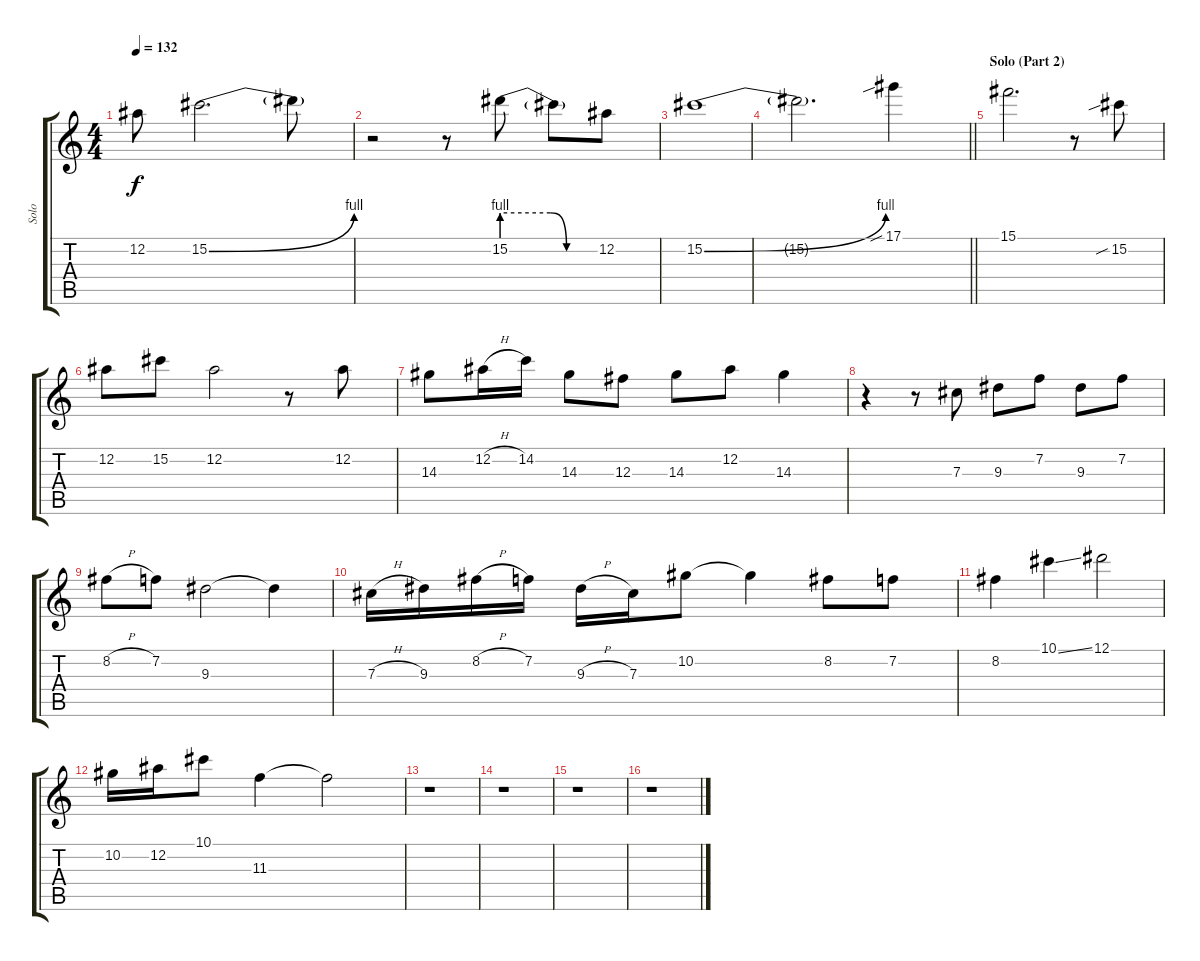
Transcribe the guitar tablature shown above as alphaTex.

\track ("Solo" "Solo") {instrument distortionguitar}
\staff {score tabs}
\tuning (Eb4 Bb3 Gb3 Db3 Ab2 Eb2) {hide}
\ts (4 4)
\tempo 132
\clef g2
\ks c
12.2.8{dy f} 15.2{be (bend 0 0 60 4)}.2{d} 15.2{t}.8 |
r.2 r.8 15.2{be (custom 0 4 30 4 40 0 60 0)}.8 15.2{t}.8 12.2.8 |
15.2{be (bend 0 0 60 4)}.1 |
\barLineRight lightlight
15.2{t}.2{d} 17.1{sib}.4 |
\section ("" "Solo (Part 2)")
15.1.2{d} r.8 15.2{sib}.8 |
12.2.8 15.2.8 12.2.2 r.8 12.2.8 |
14.3.8 12.2{h}.16 14.2.16 14.3.8 12.3.8 14.3.8 12.2.8 14.3.4 |
r.4 r.8 7.3.8 9.3.8 7.2.8 9.3.8 7.2.8 |
8.2{h}.8 7.2.8 9.3.2 9.3{t}.4 |
7.3{h}.16 9.3.16 8.2{h}.16 7.2.16 9.3{h}.16 7.3.16 10.2.8 10.2{t}.4 8.2.8 7.2.8 |
8.2.4 10.1{ss}.4 12.1.2 |
10.2.16 12.2.16 10.1.8 11.3.4 11.3{t}.2 |
r.1 |
r.1 |
r.1 |
r.1
